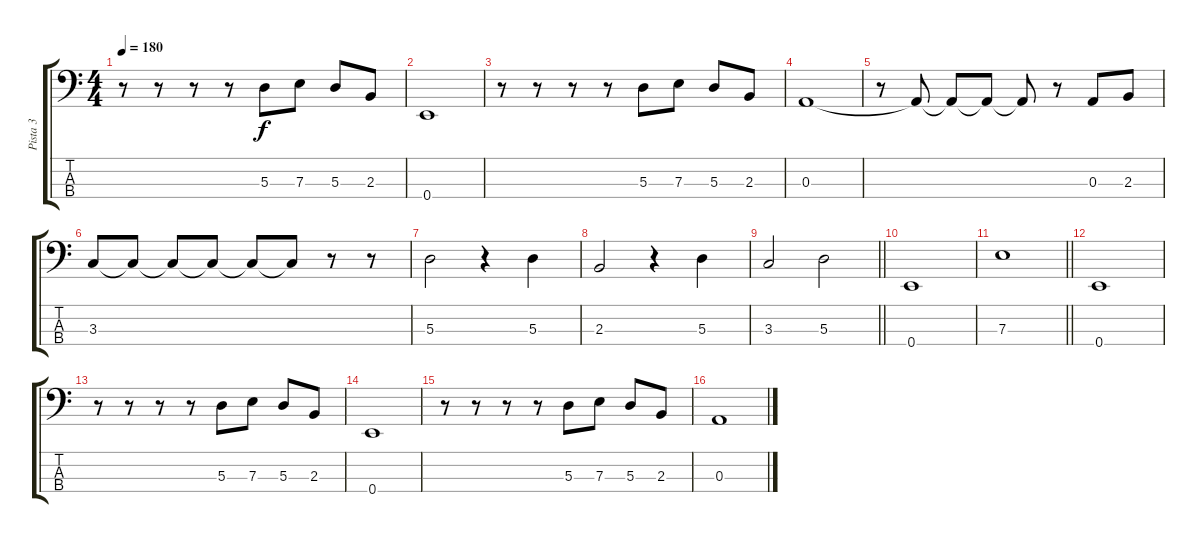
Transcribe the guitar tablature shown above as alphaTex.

\track ("Pista 3" "Pista 3") {instrument electricbassfinger}
\staff {score tabs}
\tuning (G2 D2 A1 E1) {hide}
\ts (4 4)
\tempo 180
\clef f4
\ks c
r.8{dy f} r.8 r.8 r.8 5.3.8 7.3.8 5.3.8 2.3.8 |
0.4.1 |
r.8 r.8 r.8 r.8 5.3.8 7.3.8 5.3.8 2.3.8 |
0.3.1 |
r.8 0.3{t}.8 0.3{t}.8 0.3{t}.8 0.3{t}.8 r.8 0.3.8 2.3.8 |
3.3.8 3.3{t}.8 3.3{t}.8 3.3{t}.8 3.3{t}.8 3.3{t}.8 r.8 r.8 |
5.3.2 r.4 5.3.4 |
2.3.2 r.4 5.3.4 |
\barLineRight lightlight
3.3.2 5.3.2 |
0.4.1 |
\barLineRight lightlight
7.3.1 |
0.4.1 |
r.8 r.8 r.8 r.8 5.3.8 7.3.8 5.3.8 2.3.8 |
0.4.1 |
r.8 r.8 r.8 r.8 5.3.8 7.3.8 5.3.8 2.3.8 |
0.3.1
